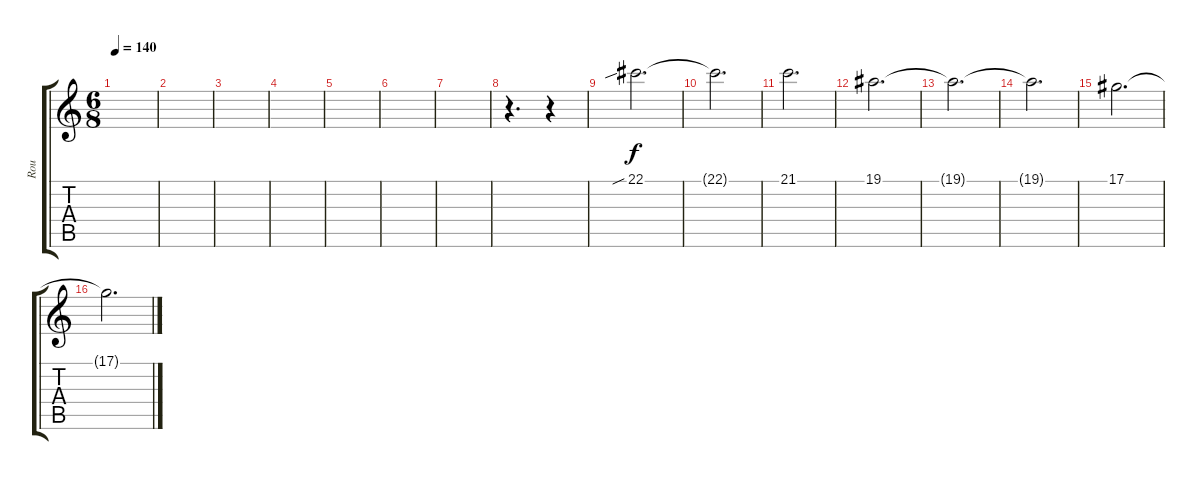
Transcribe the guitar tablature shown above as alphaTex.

\track ("Rou" "Rou") {instrument lead1square}
\staff {score tabs}
\tuning (Eb4 Bb3 Gb3 Db3 Ab2 Db2) {hide}
\ts (6 8)
\tempo 140
\clef g2
\ks c
|
|
|
|
|
|
|
r.4{d} r.4 |
22.1{sib}.2{d} |
22.1{t}.2{d} |
21.1.2{d} |
19.1.2{d} |
19.1{t}.2{d} |
19.1{t}.2{d} |
17.1.2{d} |
17.1{t}.2{d}
